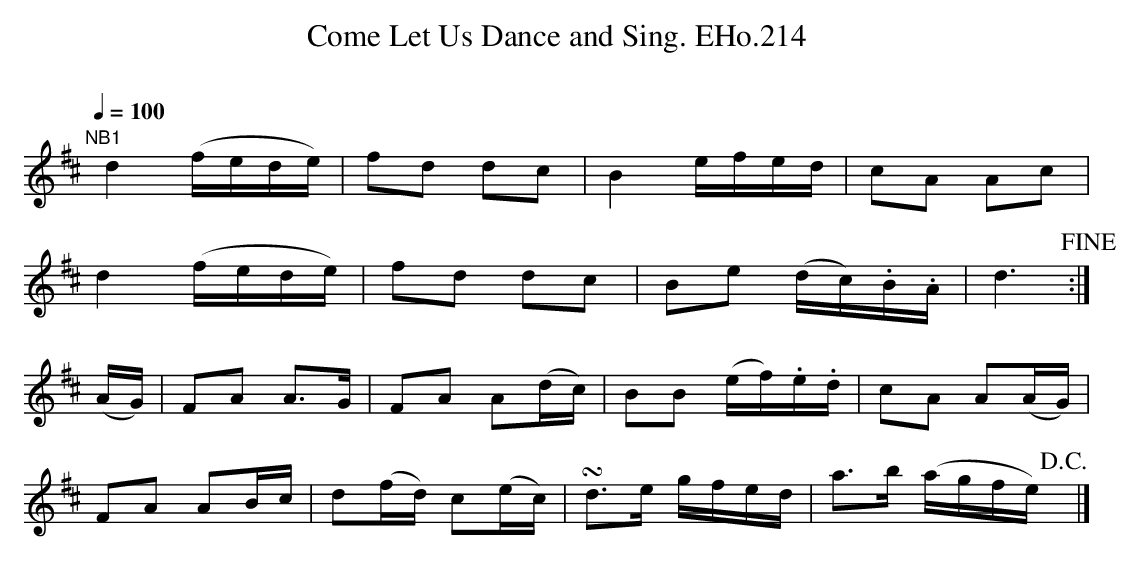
X:1
T:Come Let Us Dance and Sing. EHo.214
M:
L:1/8
Q:1/4=100
O:
K:D
"NB1"y d2 (f/e/d/e/) | fd dc | B2e/f/e/d/ | cA Ac |
d2(f/e/d/e/) | fd dc | Be (d/c/).B/.A/ | d3 !fine!:|
(A/G/) | FA A>G | FA A(d/c/) | BB (e/f/).e/.d/ | cA A(A/G/) |
FA AB/c/ | d(f/d/) c(e/c/) | !turn!d>e g/f/e/d/ | a>b (a/g/f/e/) !D.C.!y |]
